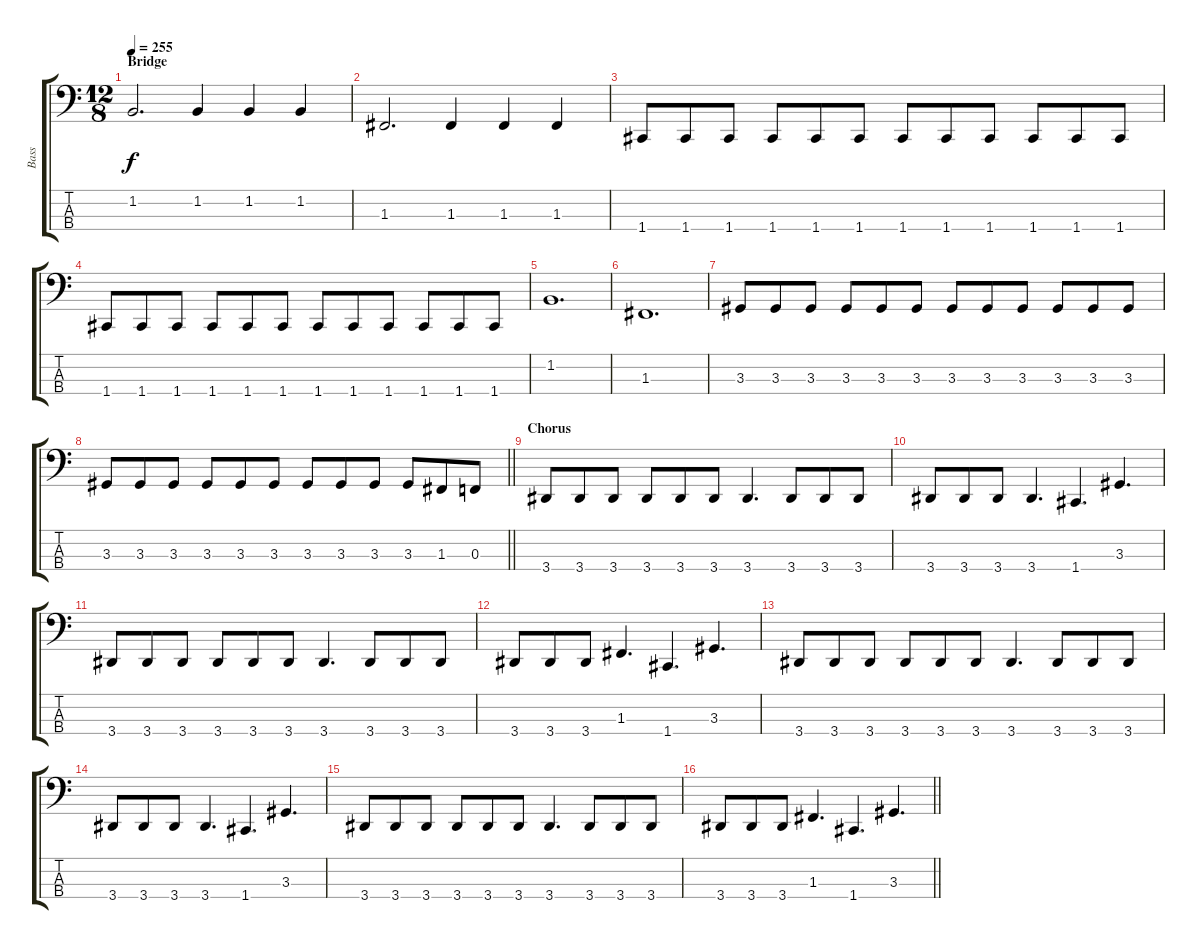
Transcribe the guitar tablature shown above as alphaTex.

\track ("Bass" "Bass") {instrument electricbasspick}
\staff {score tabs}
\tuning (Eb2 Bb1 F1 C1) {hide}
\ts (12 8)
\section ("" "Bridge")
\tempo 255
\clef f4
\ks c
1.2.2{d dy f} 1.2.4 1.2.4 1.2.4 |
1.3.2{d} 1.3.4 1.3.4 1.3.4 |
1.4.8 1.4.8 1.4.8 1.4.8 1.4.8 1.4.8 1.4.8 1.4.8 1.4.8 1.4.8 1.4.8 1.4.8 |
1.4.8 1.4.8 1.4.8 1.4.8 1.4.8 1.4.8 1.4.8 1.4.8 1.4.8 1.4.8 1.4.8 1.4.8 |
1.2.1{d} |
1.3.1{d} |
3.3.8 3.3.8 3.3.8 3.3.8 3.3.8 3.3.8 3.3.8 3.3.8 3.3.8 3.3.8 3.3.8 3.3.8 |
\barLineRight lightlight
3.3.8 3.3.8 3.3.8 3.3.8 3.3.8 3.3.8 3.3.8 3.3.8 3.3.8 3.3.8 1.3.8 0.3.8 |
\section ("" "Chorus")
3.4.8 3.4.8 3.4.8 3.4.8 3.4.8 3.4.8 3.4.4{d} 3.4.8 3.4.8 3.4.8 |
3.4.8 3.4.8 3.4.8 3.4.4{d} 1.4.4{d} 3.3.4{d} |
3.4.8 3.4.8 3.4.8 3.4.8 3.4.8 3.4.8 3.4.4{d} 3.4.8 3.4.8 3.4.8 |
3.4.8 3.4.8 3.4.8 1.3.4{d} 1.4.4{d} 3.3.4{d} |
3.4.8 3.4.8 3.4.8 3.4.8 3.4.8 3.4.8 3.4.4{d} 3.4.8 3.4.8 3.4.8 |
3.4.8 3.4.8 3.4.8 3.4.4{d} 1.4.4{d} 3.3.4{d} |
3.4.8 3.4.8 3.4.8 3.4.8 3.4.8 3.4.8 3.4.4{d} 3.4.8 3.4.8 3.4.8 |
\barLineRight lightlight
3.4.8 3.4.8 3.4.8 1.3.4{d} 1.4.4{d} 3.3.4{d}
